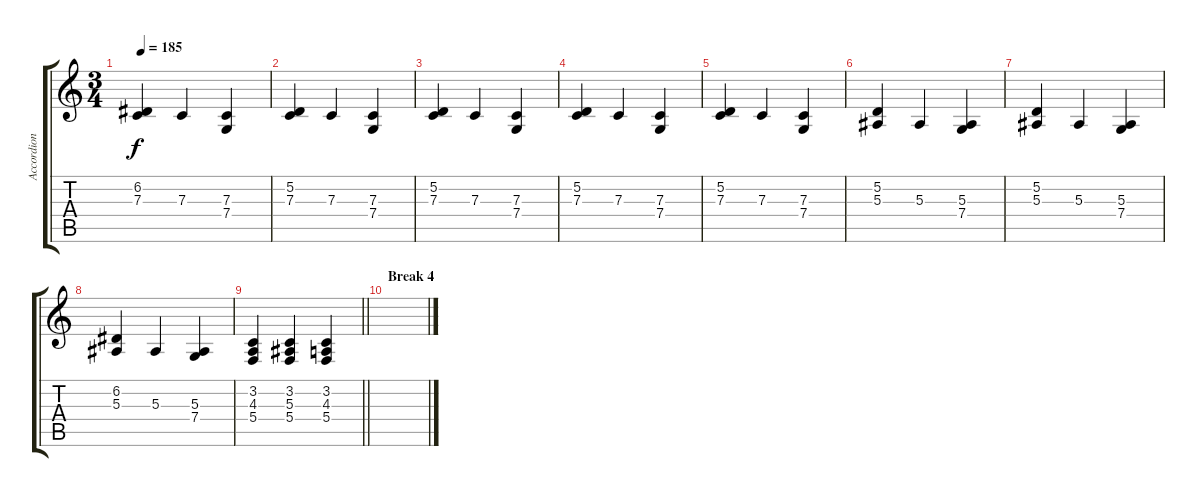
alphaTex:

\track ("Accordion" "Accordion") {instrument accordion}
\staff {score tabs}
\tuning (D4 A3 F3 C3 G2 D2) {hide}
\ts (3 4)
\tempo 185
\clef g2
\ks c
(6.2 7.3).4{dy f} 7.3.4 (7.3 7.4).4 |
(5.2 7.3).4 7.3.4 (7.3 7.4).4 |
(5.2 7.3).4 7.3.4 (7.3 7.4).4 |
(5.2 7.3).4 7.3.4 (7.3 7.4).4 |
(5.2 7.3).4 7.3.4 (7.3 7.4).4 |
(5.2 5.3).4 5.3.4 (5.3 7.4).4 |
(5.2 5.3).4 5.3.4 (5.3 7.4).4 |
(6.2 5.3).4 5.3.4 (5.3 7.4).4 |
\barLineRight lightlight
(3.2 4.3 5.4).4 (3.2 5.3 5.4).4 (3.2 4.3 5.4).4 |
\section ("" "Break 4")
